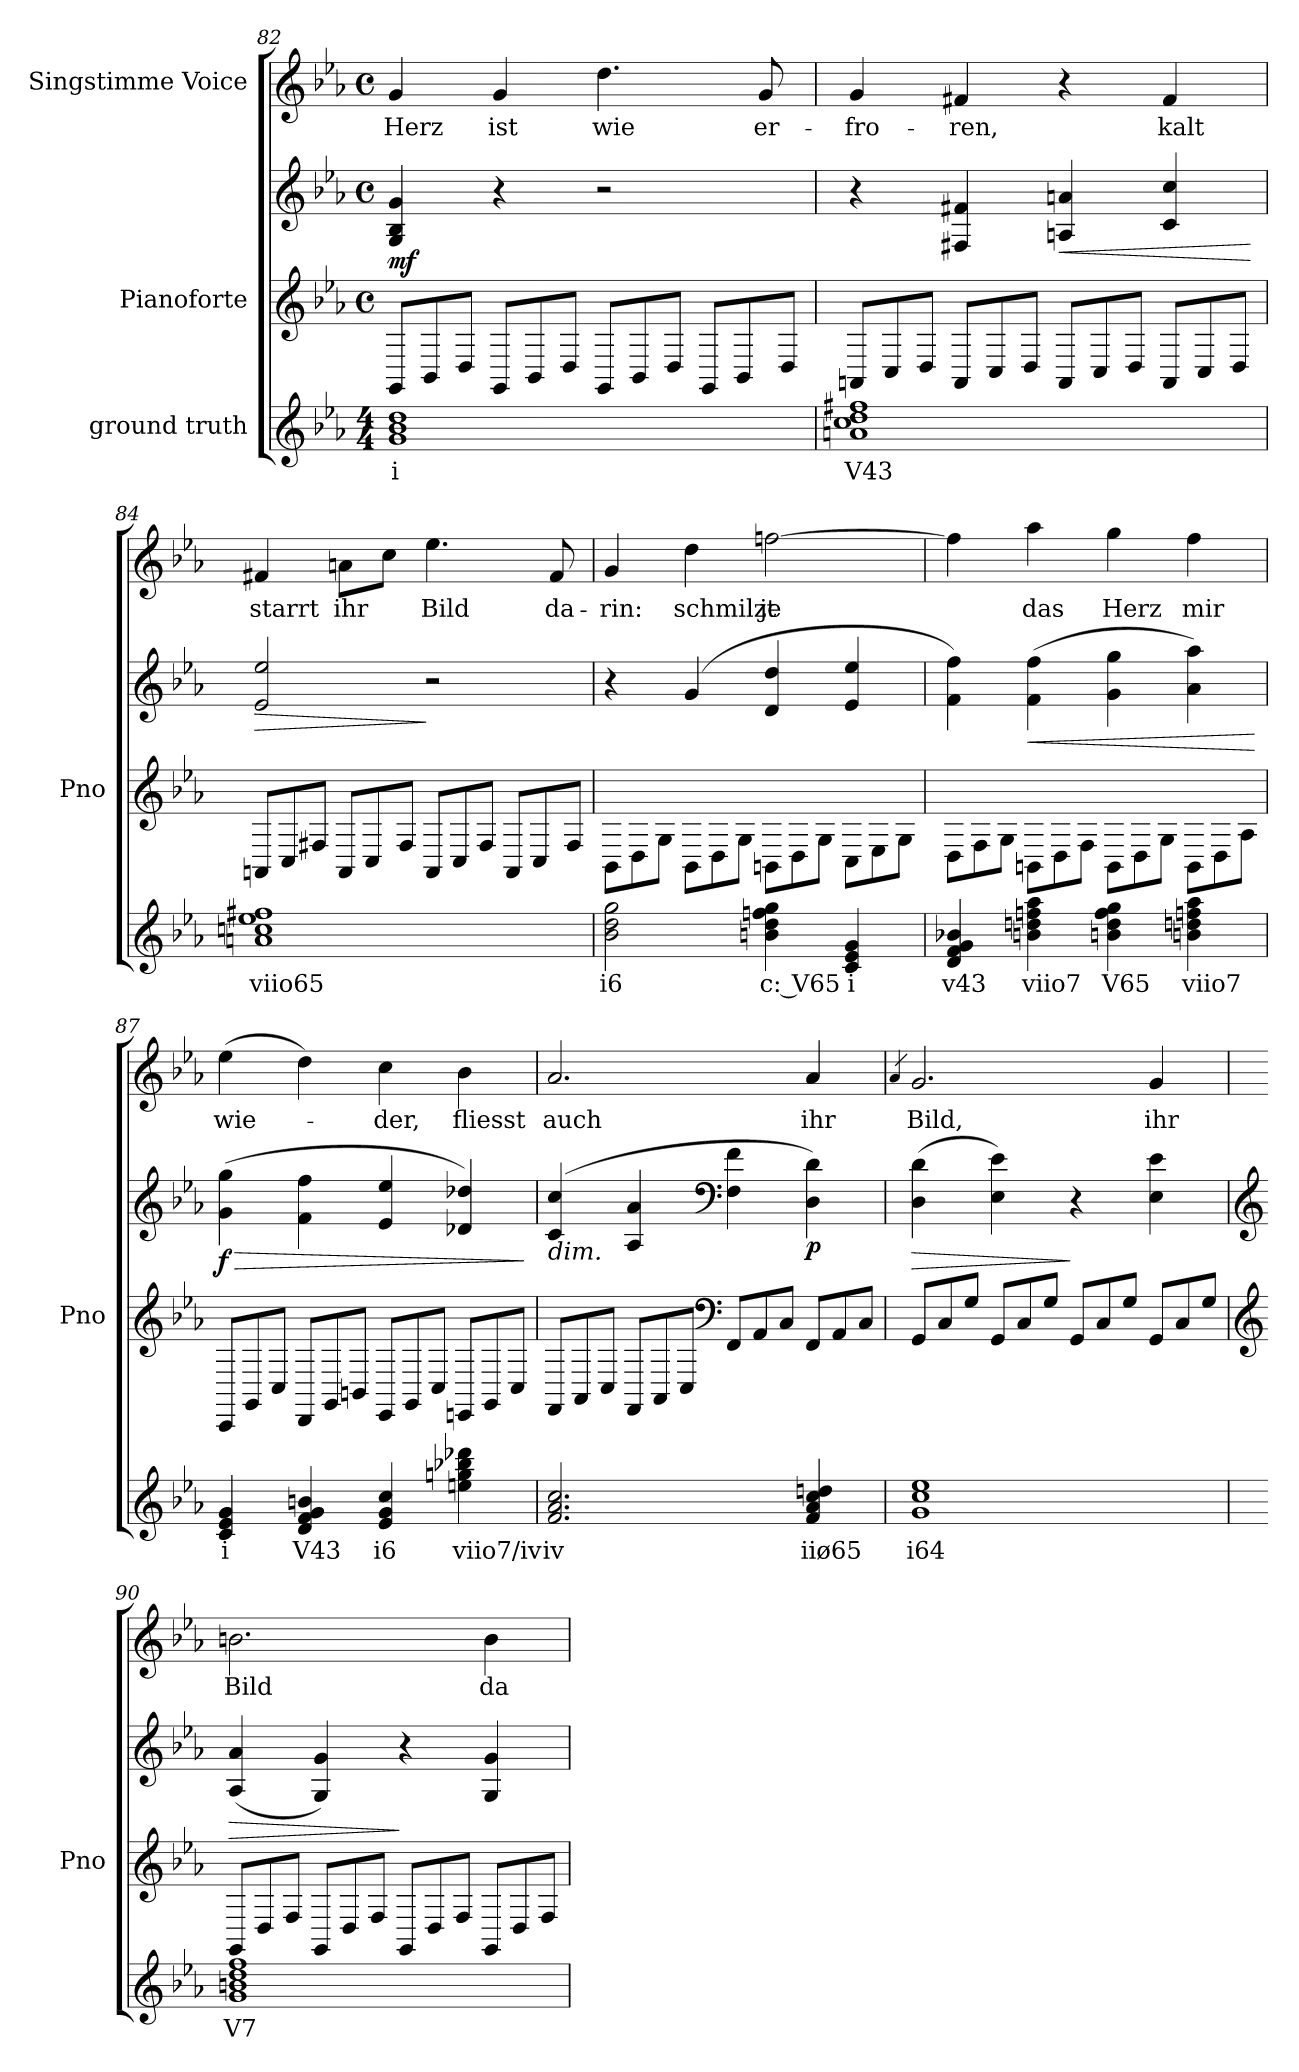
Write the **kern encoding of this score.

**kern	**text	**kern	**kern	**dynam	**kern	**text
*part3	*part3	*part2	*part2	*part2	*part1	*part1
*staff4	*staff4	*staff3	*staff2	*staff2/3	*staff1	*staff1
*I"ground truth	*	*I"Pianoforte	*	*	*I"Singstimme Voice	*
*	*	*I'Pno	*	*	*	*
*	*	*clefG2	*clefG2	*	*clefG2	*
*k[b-e-a-]	*	*k[b-e-a-]	*k[b-e-a-]	*	*k[b-e-a-]	*
*M4/4	*	*M4/4	*M4/4	*	*M4/4	*
*	*	*met(c)	*met(c)	*	*met(c)	*
=82	=82	=82	=82	=82	=82	=82
*	*	*Xtuplet	*	*	*	*
!	!	!	!	!LO:DY:a=2	!	!LO:LY:b
1g 1b- 1dd	i	12GG/L	4G/ 4B-/ 4g/	mf	4g/	Herz
.	.	12BB-/	.	.	.	.
.	.	12D/J	.	.	.	.
!	!	!	!	!	!	!LO:LY:b
.	.	12GG/L	4r	.	4g/	ist
.	.	12BB-/	.	.	.	.
.	.	12D/J	.	.	.	.
!	!	!	!	!	!	!LO:LY:b
.	.	12GG/L	2r	.	4.dd\	wie
.	.	12BB-/	.	.	.	.
.	.	12D/J	.	.	.	.
.	.	12GG/L	.	.	.	.
.	.	12BB-/	.	.	.	.
!	!	!	!	!	!	!LO:LY:b
.	.	.	.	.	8g/	er-
.	.	12D/J	.	.	.	.
=83	=83	=83	=83	=83	=83	=83
!	!	!	!	!	!	!LO:LY:b
1an 1cc 1dd 1ff#X	V43	12AAn/L	4r	.	4g/	-fro-
.	.	12C/	.	.	.	.
.	.	12D/J	.	.	.	.
!	!	!	!	!	!	!LO:LY:b
.	.	12AA/L	4F#X/ 4f#X/	.	4f#X/	-ren,
.	.	12C/	.	.	.	.
.	.	12D/J	.	.	.	.
!	!	!	!	!LO:HP:b	!	!
.	.	12AA/L	4An/ 4an/	<	4r	.
.	.	12C/	.	.	.	.
.	.	12D/J	.	.	.	.
!	!	!	!	!	!	!LO:LY:b
.	.	12AA/L	4c/ 4cc/	.	4f#/	kalt
.	.	12C/	.	.	.	.
.	.	12D/J	.	.	.	.
.	.	.	.	[	.	.
=84	=84	=84	=84	=84	=84	=84
!	!	!	!	!LO:HP:b	!	!
!	!	!	!	!	!	!LO:LY:b
1an 1ccn 1ee- 1ff#X	viio65	12AAn/L	2e-/ 2ee-/	>	4f#X/	starrt
.	.	12C/	.	.	.	.
.	.	12F#X/J	.	.	.	.
!	!	!	!	!	!	!LO:LY:b
.	.	12AA/L	.	.	8an\L	ihr
.	.	12C/	.	.	.	.
.	.	.	.	.	8cc\J	.
.	.	12F#/J	.	.	.	.
!	!	!	!	!	!	!LO:LY:b
.	.	12AA/L	2r	]	4.ee-\	Bild
.	.	12C/	.	.	.	.
.	.	12F#/J	.	.	.	.
.	.	12AA/L	.	.	.	.
.	.	12C/	.	.	.	.
!	!	!	!	!	!	!LO:LY:b
.	.	.	.	.	8f#/	da-
.	.	12F#/J	.	.	.	.
=85	=85	=85	=85	=85	=85	=85
!	!	!	!	!	!	!LO:LY:b
2b- 2dd 2gg	i6	12BB-\L	4r	.	4g/	-rin:
.	.	12D\	.	.	.	.
.	.	12G\J	.	.	.	.
!	!	!	!	!	!	!LO:LY:b
.	.	12BB-\L	(>4g/	.	4dd\	schmilzt
.	.	12D\	.	.	.	.
.	.	12G\J	.	.	.	.
!	!	!	!	!	!	!LO:LY:b
4bn 4dd 4ffn 4gg	c: V65	12BBn\L	4d/ 4dd/	.	[2ffn\	je
.	.	12D\	.	.	.	.
.	.	12G\J	.	.	.	.
4c 4e- 4g	i	12C\L	4e-/ 4ee-/	.	.	.
.	.	12E-\	.	.	.	.
.	.	12G\J	.	.	.	.
=86	=86	=86	=86	=86	=86	=86
4d 4f 4g 4b-X	v43	12D\L	4f\ 4ff\)	.	4ff\]	.
.	.	12F\	.	.	.	.
.	.	12G\J	.	.	.	.
!	!	!	!	!LO:HP:b	!	!
!	!	!	!	!	!	!LO:LY:b
4bn 4ddn 4ffn 4aa-	viio7	12BBn\L	(>4f\ 4ff\	<	4aa-\	das
.	.	12D\	.	.	.	.
.	.	12F\J	.	.	.	.
!	!	!	!	!	!	!LO:LY:b
4bn 4dd 4ff 4gg	V65	12BB\L	4g\ 4gg\	.	4gg\	Herz
.	.	12D\	.	.	.	.
.	.	12G\J	.	.	.	.
!	!	!	!	!	!	!LO:LY:b
4bn 4ddn 4ffn 4aa-	viio7	12BB\L	4a-\ 4aa-\)	.	4ff\	mir
.	.	12D\	.	.	.	.
.	.	12A-\J	.	.	.	.
.	.	.	.	[	.	.
=87	=87	=87	=87	=87	=87	=87
!	!	!	!	!LO:HP:b	!	!
!	!	!	!	!LO:DY:n=1:b	!	!LO:LY:b
4c 4e- 4g	i	12CC/L	(>4g\ 4gg\	> f	(>4ee-\	wie-
.	.	12GG/	.	.	.	.
.	.	12C/J	.	.	.	.
4d 4f 4g 4bn	V43	12DD/L	4f\ 4ff\	.	4dd\)	.
.	.	12GG/	.	.	.	.
.	.	12BBn/J	.	.	.	.
!	!	!	!	!	!	!LO:LY:b
4e- 4g 4cc	i6	12EE-/L	4e-/ 4ee-/	.	4cc\	-der,
.	.	12GG/	.	.	.	.
.	.	12C/J	.	.	.	.
!	!	!	!	!	!	!LO:LY:b
4een 4ggn 4bb-X 4ddd-X	viio7/iv	12EEn/L	4d-X/ 4dd-X/)	.	4b-\	fliesst
.	.	12GG/	.	.	.	.
.	.	12C/J	.	.	.	.
.	.	.	.	]	.	.
=88	=88	=88	=88	=88	=88	=88
!	!	!	!LO:TX:b:i:t=dim.	!	!	!
!	!	!	!	!	!	!LO:LY:b
2.f 2.a- 2.cc	iv	12FF/L	(>4c/ 4cc/	.	2.a-/	auch
.	.	12AA-/	.	.	.	.
.	.	12C/J	.	.	.	.
.	.	12FF/L	4A-/ 4a-/	.	.	.
.	.	12AA-/	.	.	.	.
.	.	12C/J	.	.	.	.
*	*	*clefF4	*clefF4	*	*	*
.	.	12FF/L	4F\ 4f\	.	.	.
.	.	12AA-/	.	.	.	.
.	.	12C/J	.	.	.	.
!	!	!	!	!LO:DY:b	!	!LO:LY:b
4f 4a- 4cc 4ddn	iiø65	12FF/L	4D\ 4d\)	p	4a-/	ihr
.	.	12AA-/	.	.	.	.
.	.	12C/J	.	.	.	.
=89	=89	=89	=89	=89	=89	=89
.	.	.	.	.	4qa-/	.
!	!	!	!	!LO:HP:b	!	!
!	!	!	!	!	!	!LO:LY:b
1g 1cc 1ee-	i64	12GG/L	(>4D\ 4d\	>	2.g/	Bild,
.	.	12C/	.	.	.	.
.	.	12G/J	.	.	.	.
.	.	12GG/L	4E-\ 4e-\)	.	.	.
.	.	12C/	.	.	.	.
.	.	12G/J	.	.	.	.
.	.	12GG/L	4r	]	.	.
.	.	12C/	.	.	.	.
.	.	12G/J	.	.	.	.
!	!	!	!	!	!	!LO:LY:b
.	.	12GG/L	4E-\ 4e-\	.	4g/	ihr
.	.	12C/	.	.	.	.
.	.	12G/J	.	.	.	.
=90	=90	=90	=90	=90	=90	=90
*	*	*clefG2	*clefG2	*	*	*
!	!	!	!	!LO:HP:b	!	!
!	!	!	!	!	!	!LO:LY:b
1g 1bn 1dd 1ff	V7	12GG/L	(<4A-/ 4a-/	>	2.bn\	Bild
.	.	12D/	.	.	.	.
.	.	12F/J	.	.	.	.
.	.	12GG/L	4G/ 4g/)	.	.	.
.	.	12D/	.	.	.	.
.	.	12F/J	.	.	.	.
.	.	12GG/L	4r	]	.	.
.	.	12D/	.	.	.	.
.	.	12F/J	.	.	.	.
!	!	!	!	!	!	!LO:LY:b
.	.	12GG/L	4G/ 4g/	.	4b\	da-
.	.	12D/	.	.	.	.
.	.	12F/J	.	.	.	.
=	=	=	=	=	=	=
*-	*-	*-	*-	*-	*-	*-
